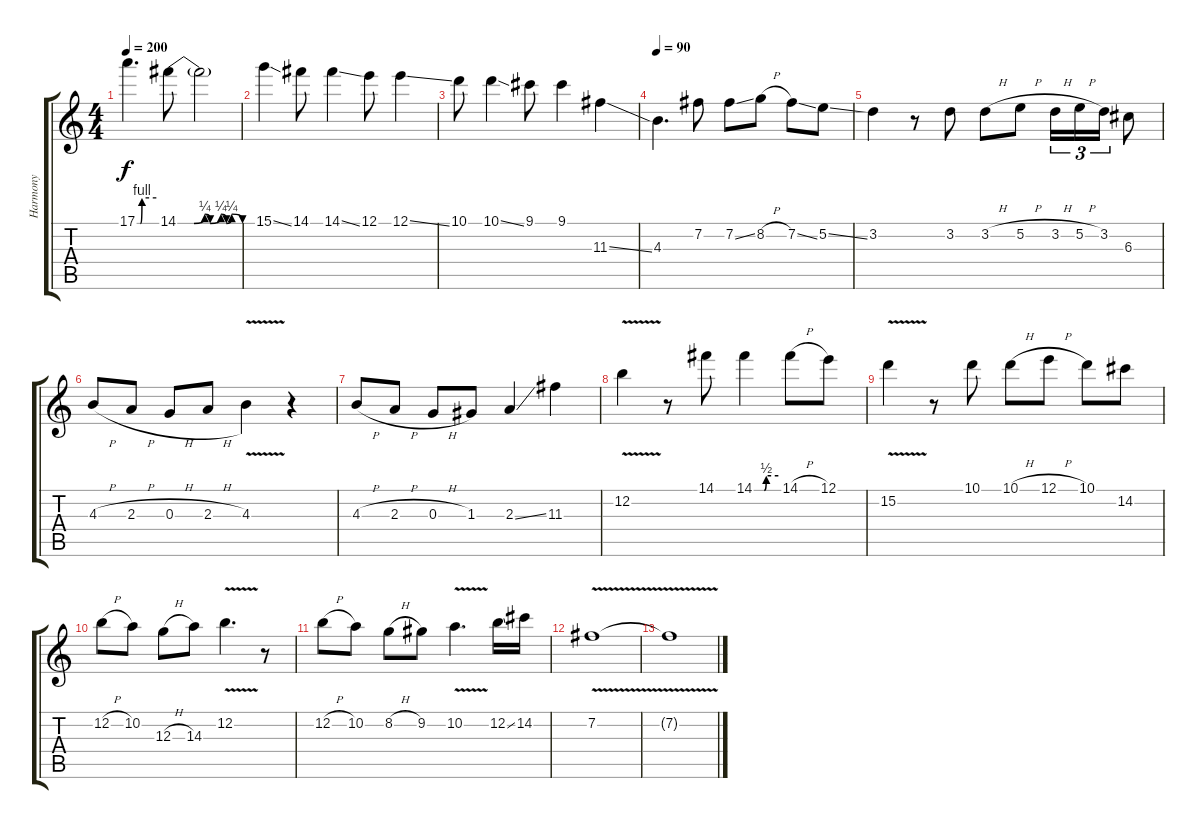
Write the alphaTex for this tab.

\track ("Harmony" "Harmony") {instrument distortionguitar}
\staff {score tabs}
\tuning (E4 B3 G3 D3 A2 E2) {hide}
\ts (4 4)
\tempo 200
\clef g2
\ks c
17.1{be (custom 0 0 10 0 15 4 60 4)}.4{d dy f} 14.1{be (custom 0 0 15 0 25 1 30 0 40 1 45 0 50 1 60 0)}.8 14.1{t}.2 |
15.1{ss}.4 14.1.8 14.1{ss}.4 12.1.8 12.1{ss}.4 |
10.1.8 10.1{ss}.4 9.1.8 9.1.4 11.3{ss}.4 |
\tempo 90
4.3.4{d} 7.2.8 7.2{ss}.8 8.2{h}.8 7.2{ss}.8 5.2{ss}.8 |
3.2.4 r.8 3.2.8 3.2{h}.8 5.2{h}.8 3.2{h}.16{tu (3 2)} 5.2{h}.16{tu (3 2)} 3.2.16{tu (3 2)} 6.3.8 |
4.3{h}.8 2.3{h}.8 0.3{h}.8 2.3{h}.8 4.3{v}.4 r.4 |
4.3{h}.8 2.3{h}.8 0.3{h}.8 1.3.8 2.3{ss}.4 11.3.4 |
12.2{v}.4 r.8 14.1.8 14.1{be (custom 0 0 25 0 30 2 60 2)}.4 14.1{h}.8 12.1.8 |
15.2{v}.4 r.8 10.1.8 10.1{h}.8 12.1{h}.8 10.1.8 14.2.8 |
12.2{h}.8 10.2.8 12.3{h}.8 14.3.8 12.2{v}.4{d} r.8 |
12.2{h}.8 10.2.8 8.2{h}.8 9.2.8 10.2{v}.4{d} 12.2{ss}.16 14.2.16 |
7.2{v}.1 |
7.2{t}.1
